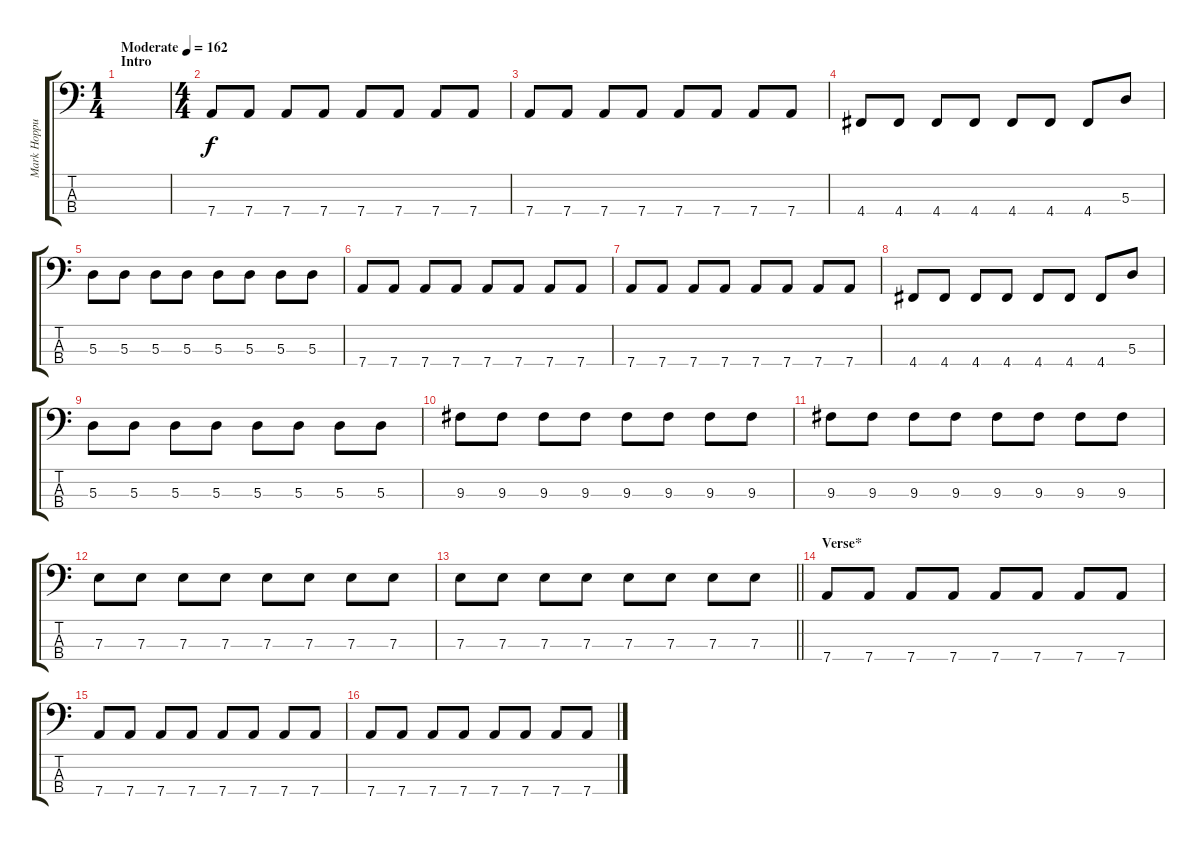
\track ("Mark Hoppus - Bass" "Mark Hoppu") {instrument electricbasspick}
\staff {score tabs}
\tuning (G2 D2 A1 D1) {hide}
\ts (1 4)
\section ("" "Intro")
\tempo (162 "Moderate")
\clef f4
\ks c
|
\ts (4 4)
7.4.8 7.4.8 7.4.8 7.4.8 7.4.8 7.4.8 7.4.8 7.4.8 |
7.4.8 7.4.8 7.4.8 7.4.8 7.4.8 7.4.8 7.4.8 7.4.8 |
4.4.8 4.4.8 4.4.8 4.4.8 4.4.8 4.4.8 4.4.8 5.3.8 |
5.3.8 5.3.8 5.3.8 5.3.8 5.3.8 5.3.8 5.3.8 5.3.8 |
7.4.8 7.4.8 7.4.8 7.4.8 7.4.8 7.4.8 7.4.8 7.4.8 |
7.4.8 7.4.8 7.4.8 7.4.8 7.4.8 7.4.8 7.4.8 7.4.8 |
4.4.8 4.4.8 4.4.8 4.4.8 4.4.8 4.4.8 4.4.8 5.3.8 |
5.3.8 5.3.8 5.3.8 5.3.8 5.3.8 5.3.8 5.3.8 5.3.8 |
9.3.8 9.3.8 9.3.8 9.3.8 9.3.8 9.3.8 9.3.8 9.3.8 |
9.3.8 9.3.8 9.3.8 9.3.8 9.3.8 9.3.8 9.3.8 9.3.8 |
7.3.8 7.3.8 7.3.8 7.3.8 7.3.8 7.3.8 7.3.8 7.3.8 |
\barLineRight lightlight
7.3.8 7.3.8 7.3.8 7.3.8 7.3.8 7.3.8 7.3.8 7.3.8 |
\section ("" "Verse*")
7.4.8 7.4.8 7.4.8 7.4.8 7.4.8 7.4.8 7.4.8 7.4.8 |
7.4.8 7.4.8 7.4.8 7.4.8 7.4.8 7.4.8 7.4.8 7.4.8 |
7.4.8 7.4.8 7.4.8 7.4.8 7.4.8 7.4.8 7.4.8 7.4.8
